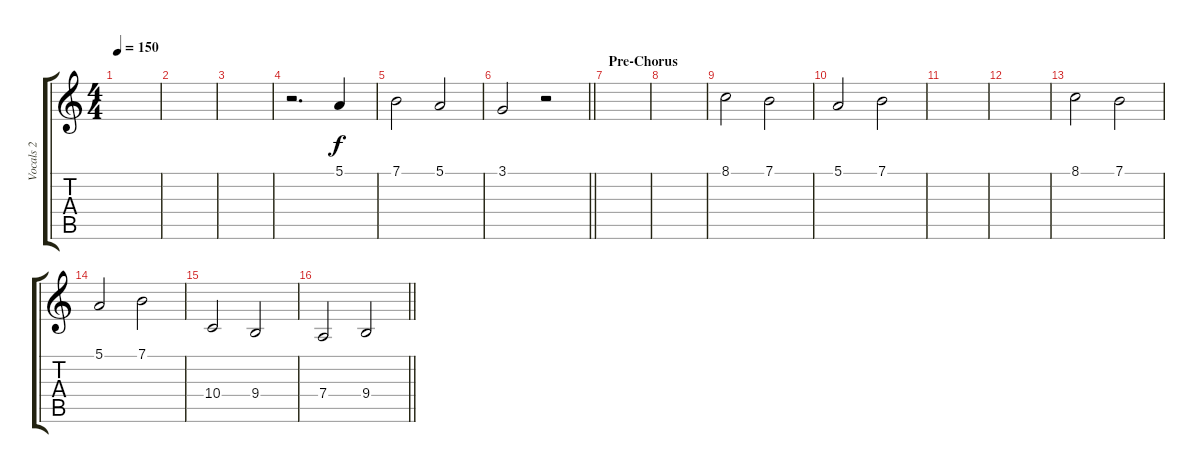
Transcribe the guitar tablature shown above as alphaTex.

\track ("Vocals 2" "Vocals 2") {instrument bassoon}
\staff {score tabs}
\tuning (E4 B3 G3 D3 A2 E2) {hide}
\ts (4 4)
\tempo 150
\clef g2
\ks c
|
|
|
r.2{d} 5.1.4 |
7.1.2 5.1.2 |
\barLineRight lightlight
3.1.2 r.2 |
\section ("" "Pre-Chorus")
|
|
8.1.2 7.1.2 |
5.1.2 7.1.2 |
|
|
8.1.2 7.1.2 |
5.1.2 7.1.2 |
10.4.2 9.4.2 |
\barLineRight lightlight
7.4.2 9.4.2
